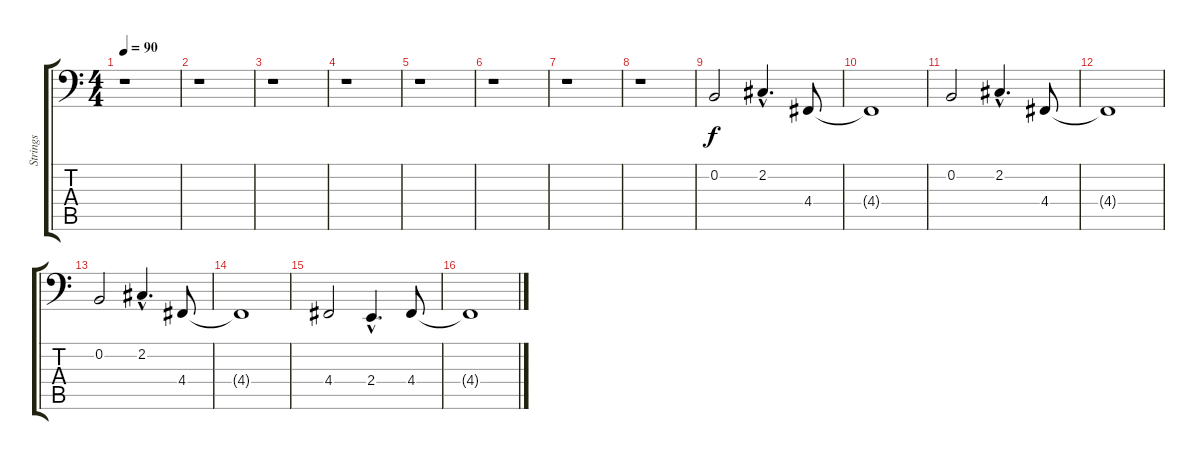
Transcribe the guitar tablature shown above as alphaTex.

\track ("Strings" "Strings") {instrument synthstrings1}
\staff {score tabs}
\tuning (E3 B2 G2 D2 A1 E1) {hide}
\ts (4 4)
\tempo 90
\clef f4
\ks c
r.1{dy f} |
r.1 |
r.1 |
r.1 |
r.1 |
r.1 |
r.1 |
r.1 |
0.2.2{volume 9} 2.2{hac}.4{d} 4.4.8 |
4.4{t}.1 |
0.2.2 2.2{hac}.4{d} 4.4.8 |
4.4{t}.1 |
0.2.2 2.2{hac}.4{d} 4.4.8 |
4.4{t}.1 |
4.4.2 2.4{hac}.4{d} 4.4.8 |
4.4{t}.1
